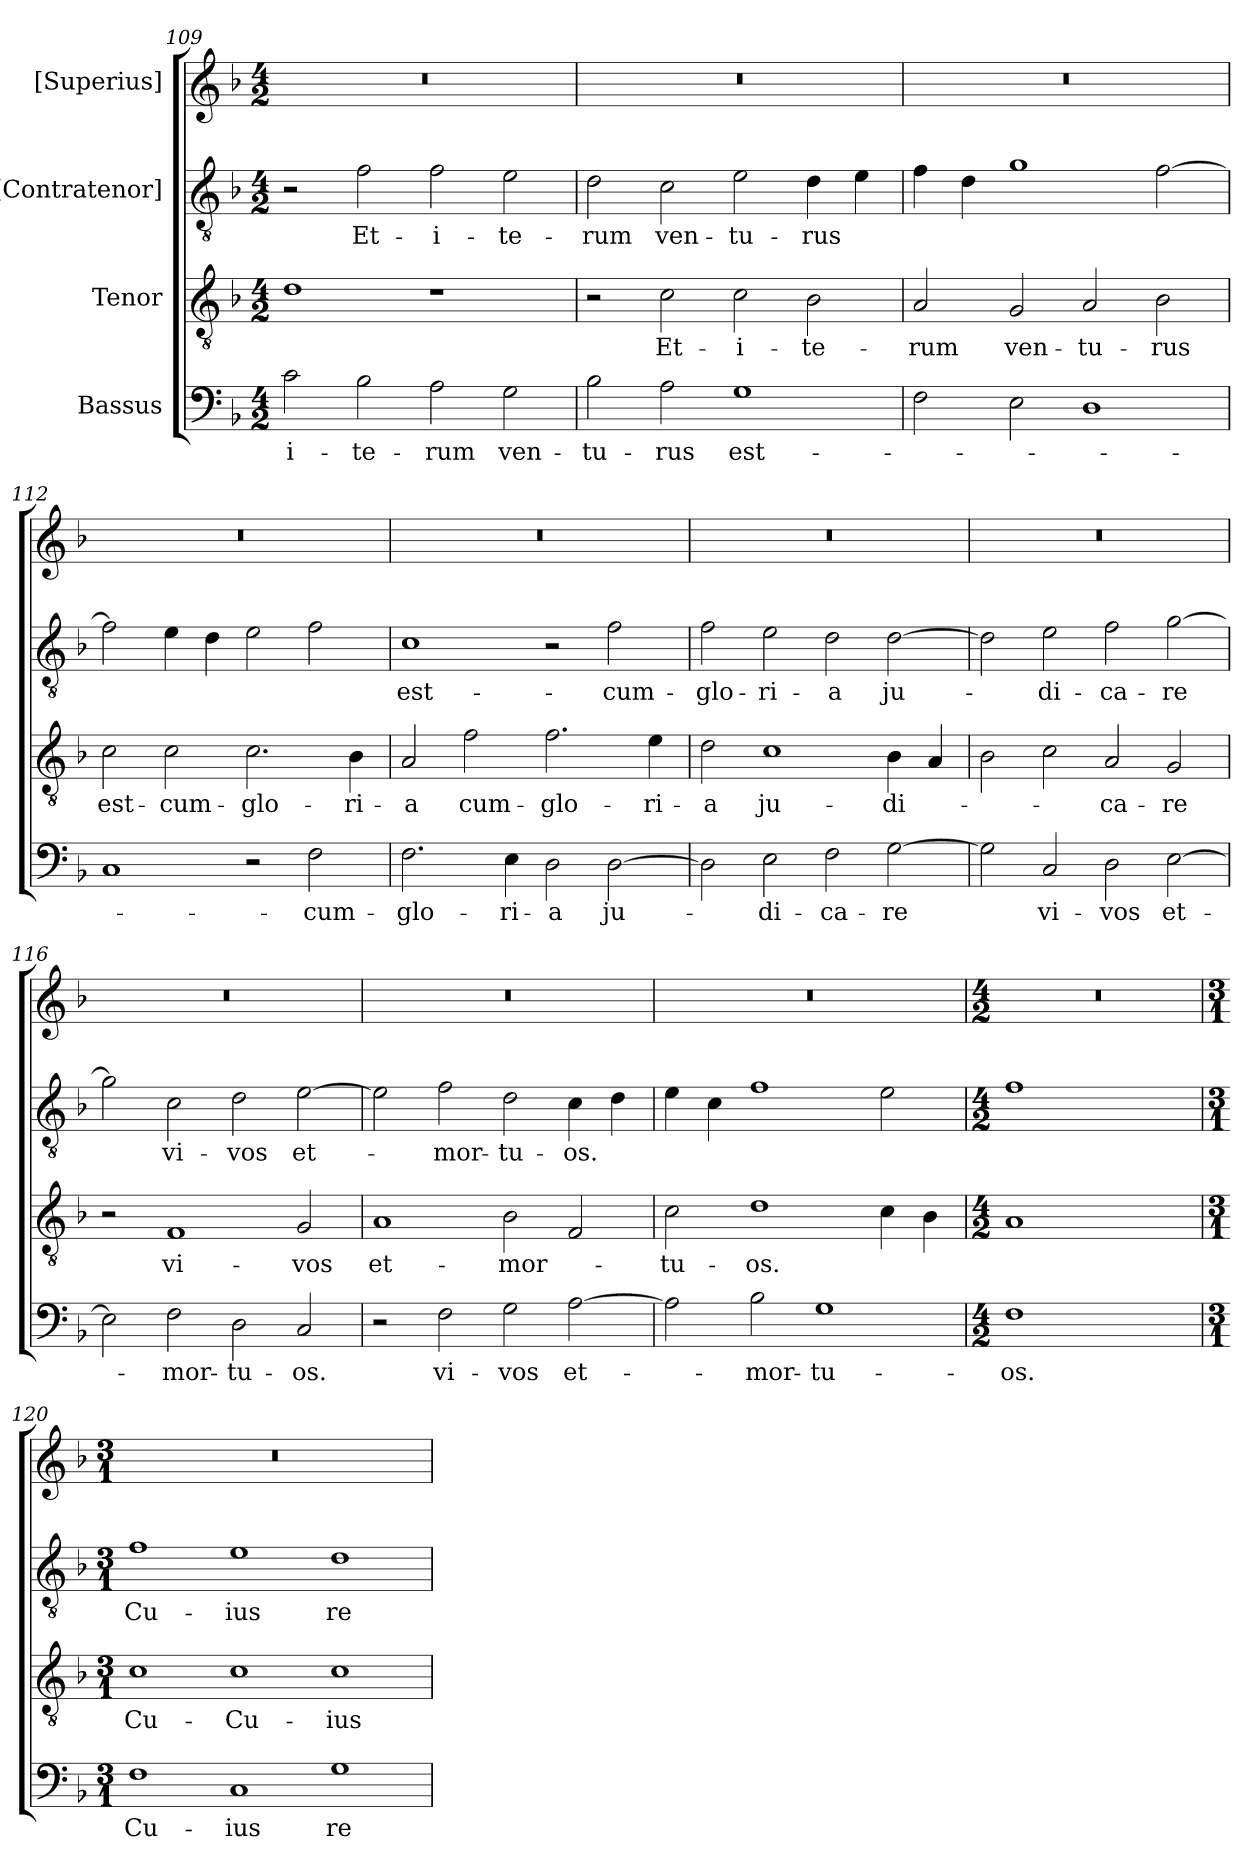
**kern	**text	**kern	**text	**kern	**text	**kern
*part4	*part4	*part3	*part3	*part2	*part2	*part1
*staff4	*staff4	*staff3	*staff3	*staff2	*staff2	*staff1
*I"Bassus	*	*I"Tenor	*	*I"[Contratenor]	*	*I"[Superius]
*clefF4	*	*clefGv2	*	*clefGv2	*	*clefG2
*k[b-]	*	*k[b-]	*	*k[b-]	*	*k[b-]
*M4/2	*	*M4/2	*	*M4/2	*	*M4/2
=109	=109	=109	=109	=109	=109	=109
2c\	i-	1d\	.	2r	.	0r
2B-\	-te-	.	.	2f\	Et-	.
2A\	-rum	1r	.	2f\	i-	.
2G\	ven-	.	.	2e\	-te-	.
=110	=110	=110	=110	=110	=110	=110
2B-\	-tu-	2r	.	2d\	-rum	0r
2A\	-rus	2c\	Et-	2c\	ven-	.
1G\	est-	2c\	i-	2e\	-tu-	.
.	.	2B-\	-te-	4d\	-rus	.
.	.	.	.	4e\	.	.
=111	=111	=111	=111	=111	=111	=111
2F\	.	2A/	-rum	4f\	.	0r
.	.	.	.	4d\	.	.
2E\	.	2G/	ven-	1g\	.	.
1D\	.	2A/	-tu-	.	.	.
.	.	2B-\	-rus	[2f\	.	.
=112	=112	=112	=112	=112	=112	=112
1C/	.	2c\	est-	2f\]	.	0r
.	.	2c\	cum-	4e\	.	.
.	.	.	.	4d\	.	.
2r	.	2.c\	glo-	2e\	.	.
2F\	cum-	.	.	2f\	.	.
.	.	4B-\	-ri-	.	.	.
=113	=113	=113	=113	=113	=113	=113
2.F\	glo-	2A/	-a	1c\	est-	0r
.	.	2f\	cum-	.	.	.
4E\	-ri-	.	.	.	.	.
2D\	-a	2.f\	glo-	2r	.	.
[2D\	ju-	.	.	2f\	cum-	.
.	.	4e\	-ri-	.	.	.
=114	=114	=114	=114	=114	=114	=114
2D\]	.	2d\	-a	2f\	glo-	0r
2E\	-di-	1c\	ju-	2e\	-ri-	.
2F\	-ca-	.	.	2d\	-a	.
[2G\	-re	4B-\	-di-	[2d\	ju-	.
.	.	4A/	.	.	.	.
=115	=115	=115	=115	=115	=115	=115
2G\]	.	2B-\	.	2d\]	.	0r
2C/	vi-	2c\	.	2e\	-di-	.
2D\	-vos	2A/	-ca-	2f\	-ca-	.
[2E\	et-	2G/	-re	[2g\	-re	.
=116	=116	=116	=116	=116	=116	=116
2E\]	.	2r	.	2g\]	.	0r
2F\	mor-	1F/	vi-	2c\	vi-	.
2D\	-tu-	.	.	2d\	-vos	.
2C/	-os.	2G/	-vos	[2e\	et-	.
=117	=117	=117	=117	=117	=117	=117
2r	.	1A/	et-	2e\]	.	0r
2F\	vi-	.	.	2f\	mor-	.
2G\	-vos	2B-\	mor-	2d\	-tu-	.
[2A\	et-	2F/	.	4c\	-os.	.
.	.	.	.	4d\	.	.
=118	=118	=118	=118	=118	=118	=118
2A\]	.	2c\	-tu-	4e\	.	0r
.	.	.	.	4c\	.	.
2B-\	mor-	1d\	-os.	1f\	.	.
1G\	-tu-	.	.	.	.	.
.	.	4c\	.	2e\	.	.
.	.	4B-\	.	.	.	.
=119	=119	=119	=119	=119	=119	=119
*M4/2	*	*M4/2	*	*M4/2	*	*M4/2
1F\	-os.	1A/	.	1f\	.	0r
1ryy	.	1ryy	.	1ryy	.	.
=120	=120	=120	=120	=120	=120	=120
*M3/1	*	*M3/1	*	*M3/1	*	*M3/1
!	!	!	!	!	!	!LO:N:vis=0
1F\	Cu-	1c\	Cu-	1f\	Cu-	0.r
1C/	-ius	1c\	-Cu-	1e\	-ius	.
1G\	re-	1c\	-ius	1d\	re-	.
=	=	=	=	=	=	=
*-	*-	*-	*-	*-	*-	*-
